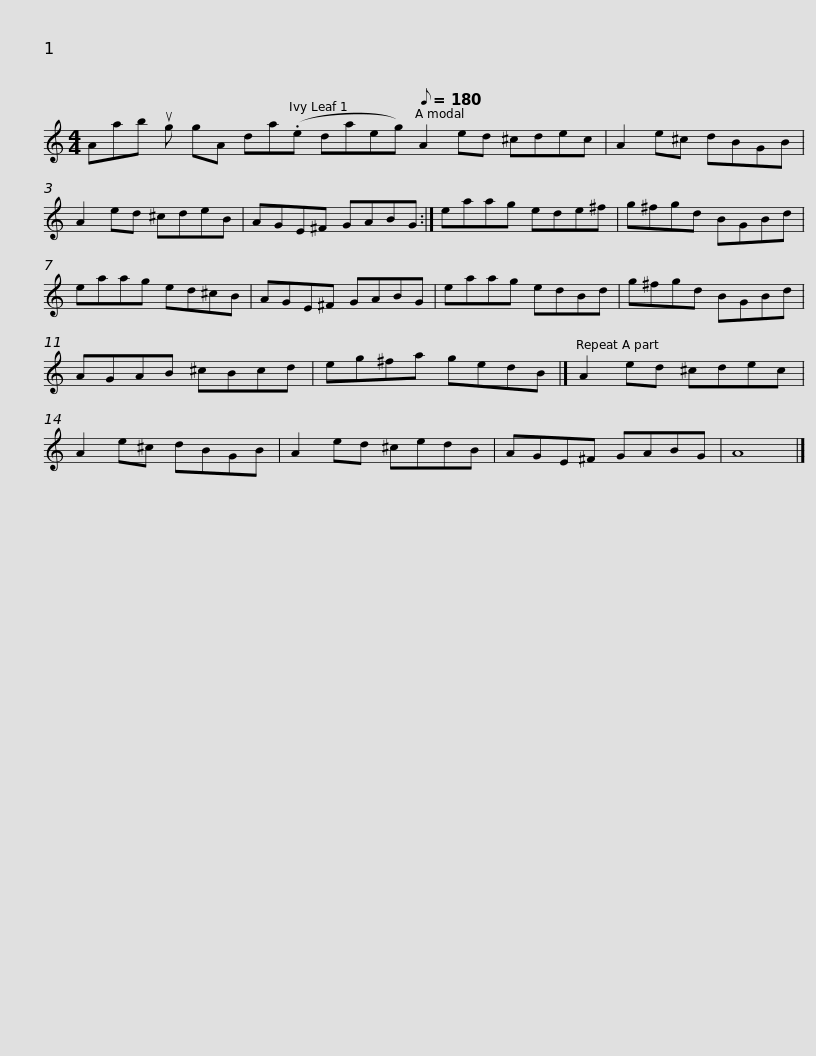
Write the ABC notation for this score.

X:1
L:1/8
M:4/4
I:linebreak $
K:C
V:1 treble
V:1
 Aab ug gA da(.e daeg)[Q:1/8=180] A2 ed ^cdec | A2 e^c dBGB | A2 ed ^cdeB |$ AGE^F GABG :| eaag ede^f | %5
 g^fgd BGBd | eaag ed^cB | AGE^F GABG |$ eaag edBd | g^fgd BGBd | %10
 AGAB ^cBcd | eg^fa gedB |] A2 ed ^cdec |$ A2 e^c dBGB | A2 ed ^cedB | %15
 AGE^F GABG | A8 |] %17
